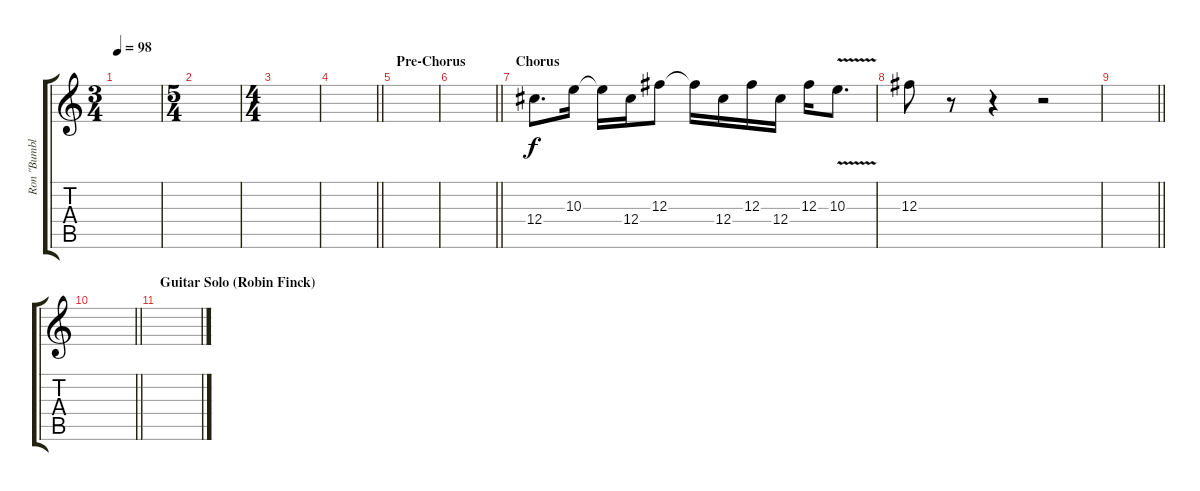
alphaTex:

\track ("Ron \"Bumblefoot\" Thal (Lead)" "Ron \"Bumbl") {instrument distortionguitar}
\staff {score tabs}
\tuning (Eb4 Bb3 Gb3 Db3 Ab2 D2) {hide}
\ts (3 4)
\tempo 98
\clef g2
\ks c
|
\ts (5 4)
|
\ts (4 4)
|
\barLineRight lightlight
|
\section ("" "Pre-Chorus")
|
\barLineRight lightlight
|
\section ("" "Chorus")
12.4.8{d dy f} 10.3.16 10.3{t}.16 12.4.16 12.3.8 12.3{t}.16 12.4.16 12.3.16 12.4.16 12.3.16 10.3{v}.8{d} |
12.3.8 r.8 r.4 r.2 |
\barLineRight lightlight
|
\barLineRight lightlight
|
\section ("" "Guitar Solo (Robin Finck)")
